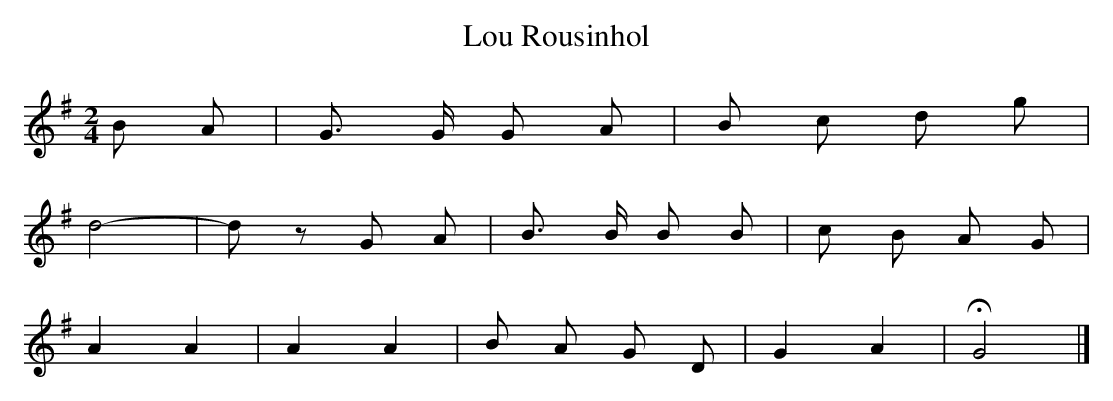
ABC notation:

X:1
T:Lou Rousinhol
M:2/4
L:1/8
K:G
B A | G > G G A | B c d g |
d4- | d z G A | B > B B B | c B A G |
A2 A2 |A2 A2 | B A G D | G2 A2 | !fermata! G4 |]
